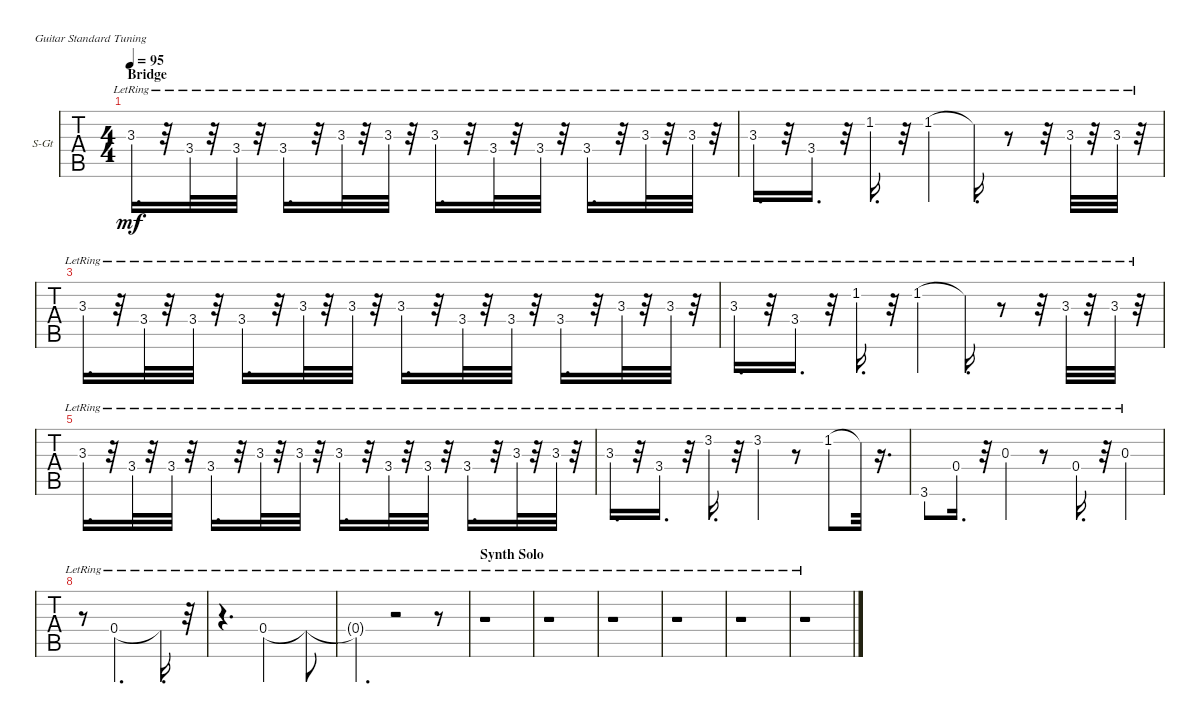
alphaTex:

\bracketExtendMode nobrackets
\firstSystemTrackNameOrientation horizontal
\otherSystemsTrackNameOrientation horizontal
\defaultBarNumberDisplay FirstOfSystem
\track ("Synth 2" "S-Gt") {instrument stringensemble1}
\staff {tabs}
\tuning (E4 B3 G3 D3 A2 E2)
\displaytranspose 12
\ts (4 4)
\section ("" "Bridge")
\tempo 95
\clef g2
\scale
0.285205
\ks c
3.3{lr}.16{d dy mf} r.32 3.4{lr}.32 r.32 3.4{lr}.32 r.32 3.4{lr}.16{d} r.32 3.3{lr}.32 r.32 3.3{lr}.32 r.32 3.3{lr}.16{d} r.32 3.4{lr}.32 r.32 3.4{lr}.32 r.32 3.4{lr}.16{d} r.32 3.3{lr}.32 r.32 3.3{lr}.32 r.32 |
\scale
0.214795 3.3{lr}.16{d} r.32 3.4{lr}.16{d} r.32 1.2{lr}.16{d} r.32 1.2{lr}.4 1.2{lr t}.16{d} r.8 r.32 3.3{lr}.32 r.32 3.3{lr}.32 r.32 |
\scale
0.285205 3.3{lr}.16{d} r.32 3.4{lr}.32 r.32 3.4{lr}.32 r.32 3.4{lr}.16{d} r.32 3.3{lr}.32 r.32 3.3{lr}.32 r.32 3.3{lr}.16{d} r.32 3.4{lr}.32 r.32 3.4{lr}.32 r.32 3.4{lr}.16{d} r.32 3.3{lr}.32 r.32 3.3{lr}.32 r.32 |
\scale
0.214795 3.3{lr}.16{d} r.32 3.4{lr}.16{d} r.32 1.2{lr}.16{d} r.32 1.2{lr}.4 1.2{lr t}.16{d} r.8 r.32 3.3{lr}.32 r.32 3.3{lr}.32 r.32 |
\scale
0.372526 3.3{lr}.16{d} r.32 3.4{lr}.32 r.32 3.4{lr}.32 r.32 3.4{lr}.16{d} r.32 3.3{lr}.32 r.32 3.3{lr}.32 r.32 3.3{lr}.16{d} r.32 3.4{lr}.32 r.32 3.4{lr}.32 r.32 3.4{lr}.16{d} r.32 3.3{lr}.32 r.32 3.3{lr}.32 r.32 |
\scale
0.254948 3.3{lr}.16{d} r.32 3.4{lr}.16{d} r.32 3.2{lr}.16{d} r.32 3.2{lr}.4 r.8 1.2{lr}.8 1.2{lr t}.32 r.16{d} |
\scale
0.221187 3.6{lr}.8 0.4{lr}.16{d} r.32 0.3{lr}.4 r.8 0.4{lr}.16{d} r.32 0.3{lr}.4 |
\scale
0.151339 r.8 0.4{lr}.2{d} 0.4{lr t}.16{d} r.32 |
\scale
0.318182 r.4{d} 0.4{lr}.2 0.4{lr t}.8 |
\scale
0.318182 0.4{lr t}.4{d} r.2 r.8 |
\section ("" "Synth Solo")
\scale
0.181818 r.1 |
\scale
0.181818 r.1 |
\scale
0.25 r.1 |
\scale
0.25 r.1 |
\scale
0.25 r.1 |
\scale
0.25 r.1
